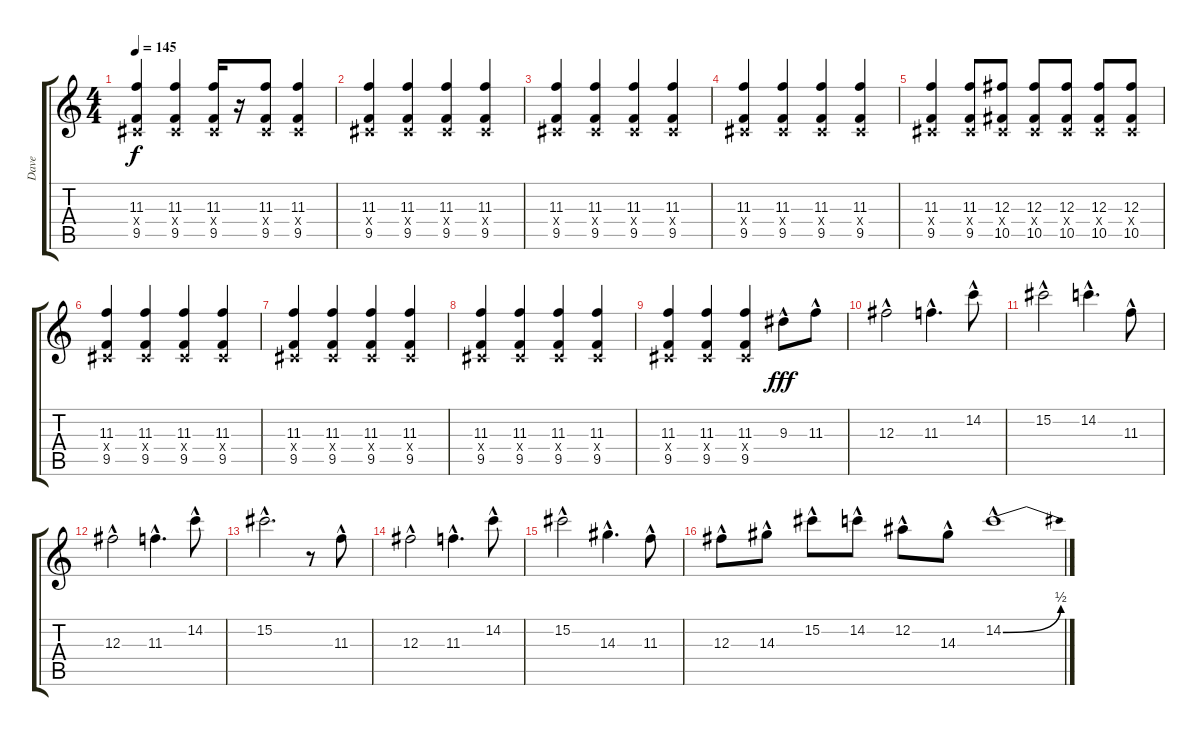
\track ("Dave" "Dave") {instrument overdrivenguitar}
\staff {score tabs}
\tuning (Eb4 Bb3 Gb3 Db3 Ab2 Eb2) {hide}
\ts (4 4)
\tempo 145
\clef g2
\ks c
(11.3 0.4{x} 9.5).4{dy f volume 9} (11.3 0.4{x} 9.5).4{volume 10} (11.3 0.4{x} 9.5).16{volume 11} r.16 (11.3 0.4{x} 9.5).8{volume 11} (11.3 0.4{x} 9.5).4{volume 10} |
(11.3 0.4{x} 9.5).4{volume 9} (11.3 0.4{x} 9.5).4 (11.3 0.4{x} 9.5).4 (11.3 0.4{x} 9.5).4 |
(11.3 0.4{x} 9.5).4 (11.3 0.4{x} 9.5).4 (11.3 0.4{x} 9.5).4 (11.3 0.4{x} 9.5).4 |
(11.3 0.4{x} 9.5).4 (11.3 0.4{x} 9.5).4 (11.3 0.4{x} 9.5).4 (11.3 0.4{x} 9.5).4 |
(11.3 0.4{x} 9.5).4 (11.3 0.4{x} 9.5).8 (12.3 0.4{x} 10.5).8 (12.3 0.4{x} 10.5).8 (12.3 0.4{x} 10.5).8 (12.3 0.4{x} 10.5).8 (12.3 0.4{x} 10.5).8 |
(11.3 0.4{x} 9.5).4 (11.3 0.4{x} 9.5).4 (11.3 0.4{x} 9.5).4 (11.3 0.4{x} 9.5).4 |
(11.3 0.4{x} 9.5).4 (11.3 0.4{x} 9.5).4 (11.3 0.4{x} 9.5).4 (11.3 0.4{x} 9.5).4 |
(11.3 0.4{x} 9.5).4 (11.3 0.4{x} 9.5).4 (11.3 0.4{x} 9.5).4 (11.3 0.4{x} 9.5).4 |
(11.3 0.4{x} 9.5).4 (11.3 0.4{x} 9.5).4 (11.3 0.4{x} 9.5).4 9.3{hac}.8{dy fff volume 11 instrument distortionguitar} 11.3{hac}.8 |
12.3{hac}.2 11.3{hac}.4{d} 14.2{hac}.8 |
15.2{hac}.2 14.2{hac}.4{d} 11.3{hac}.8 |
12.3{hac}.2 11.3{hac}.4{d} 14.2{hac}.8 |
15.2{hac}.2{d} r.8 11.3{hac}.8 |
12.3{hac}.2 11.3{hac}.4{d} 14.2{hac}.8 |
15.2{hac}.2 14.3{hac}.4{d} 11.3{hac}.8 |
12.3{hac}.8 14.3{hac}.8 15.2{hac}.8 14.2{hac}.8 12.2{hac}.8 14.3{hac}.8 14.2{be (bend 0 0 60 2) hac}.1
